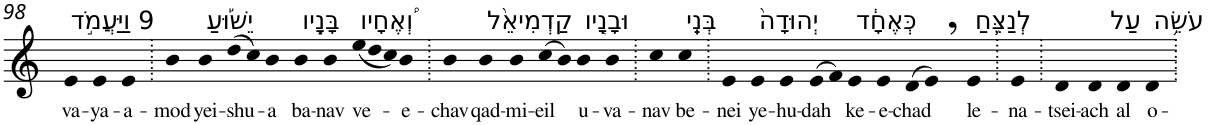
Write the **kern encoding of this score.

**kern	**text
*part1	*part1
*staff1	*staff1
*I"Piano	*
*I'Pno	*
!!LO:PB:g=z
*clefG2	*
*k[]	*
=98	=98
!LO:TX:a:t=9 וַיַּעֲמֹ֣ד	!
!	!LO:LY:b
4e	va-
!	!LO:LY:b
4e	-ya-
!	!LO:LY:b
4e	-a-
=99.	=99.
!	!LO:LY:b
4b	-mod
!LO:TX:a:t=יֵשׁ֡וּעַ	!
!	!LO:LY:b
4b	yei-
!	!LO:LY:b
(>8dd	-shu-
8cc)	.
!	!LO:LY:b
4b	-a
!LO:TX:a:t=בָּנָ֣יו	!
!	!LO:LY:b
4b	ba-
!	!LO:LY:b
4b	-nav
*Xtuplet	*
!LO:TX:a:t=וְ֠אֶחָיו	!
!	!LO:LY:b
(<12ee	ve-
12dd	.
12cc)	.
!	!LO:LY:b
4b	-e-
=100.	=100.
!	!LO:LY:b
4b	-chav
!LO:TX:a:t=קַדְמִיאֵ֨ל	!
!	!LO:LY:b
4b	qad-
!	!LO:LY:b
4b	-mi-
!	!LO:LY:b
(>8cc	-eil
8b)	.
!LO:TX:a:t=וּבָנָ֤יו	!
!	!LO:LY:b
4b	u-
!	!LO:LY:b
4b	-va-
=101.	=101.
!	!LO:LY:b
4cc	-nav
!LO:TX:a:t=בְּנֵֽי	!
!	!LO:LY:b
4cc	be-
=102.	=102.
!	!LO:LY:b
4e	-nei
!LO:TX:a:t=יְהוּדָה֙	!
!	!LO:LY:b
4e	ye-
!	!LO:LY:b
4e	-hu-
!	!LO:LY:b
(>8e	-dah
8f)	.
!LO:TX:a:t=כְּאֶחָ֔ד	!
!	!LO:LY:b
4e	ke-
!	!LO:LY:b
4e	-e-
!	!LO:LY:b
(>8d	-chad
8e,)	.
!LO:TX:a:t=לְנַצֵּ֛חַ	!
!	!LO:LY:b
4e	le-
=103.	=103.
!	!LO:LY:b
4e	-na-
=104.	=104.
!	!LO:LY:b
4d	-tsei-
!	!LO:LY:b
4d	-ach
!LO:TX:a:t=עַל	!
!	!LO:LY:b
4d	al
!LO:TX:a:t=עֹשֵׂ֥ה	!
!	!LO:LY:b
4d	o-
=.	=.
*-	*-
